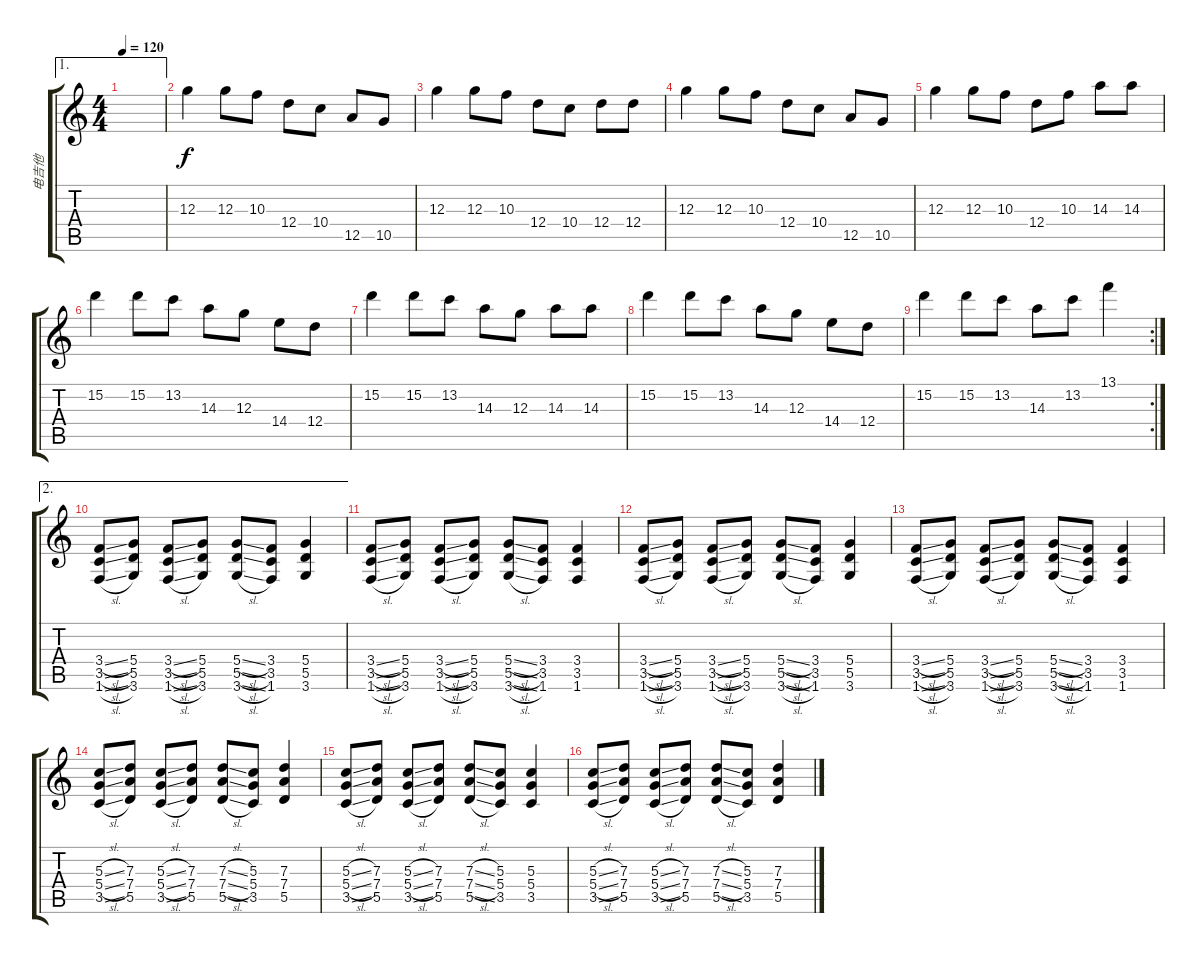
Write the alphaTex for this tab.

\track ("电吉他" "电吉他") {instrument distortionguitar}
\staff {score tabs}
\tuning (E4 B3 G3 D3 A2 E2) {hide}
\ae 1
\ts (4 4)
\tempo 120
\clef g2
\ks c
|
12.3.4 12.3.8 10.3.8 12.4.8 10.4.8 12.5.8 10.5.8 |
12.3.4 12.3.8 10.3.8 12.4.8 10.4.8 12.4.8 12.4.8 |
12.3.4 12.3.8 10.3.8 12.4.8 10.4.8 12.5.8 10.5.8 |
12.3.4 12.3.8 10.3.8 12.4.8 10.3.8 14.3.8 14.3.8 |
15.2.4 15.2.8 13.2.8 14.3.8 12.3.8 14.4.8 12.4.8 |
15.2.4 15.2.8 13.2.8 14.3.8 12.3.8 14.3.8 14.3.8 |
15.2.4 15.2.8 13.2.8 14.3.8 12.3.8 14.4.8 12.4.8 |
\rc 2
15.2.4 15.2.8 13.2.8 14.3.8 13.2.8 13.1.4 |
\ae 2
(3.4{sl} 3.5{sl} 1.6{sl}).8 (5.4 5.5 3.6).8 (3.4{sl} 3.5{sl} 1.6{sl}).8 (5.4 5.5 3.6).8 (5.4{sl} 5.5{sl} 3.6{sl}).8 (3.4 3.5 1.6).8 (5.4 5.5 3.6).4 |
(3.4{sl} 3.5{sl} 1.6{sl}).8 (5.4 5.5 3.6).8 (3.4{sl} 3.5{sl} 1.6{sl}).8 (5.4 5.5 3.6).8 (5.4{sl} 5.5{sl} 3.6{sl}).8 (3.4 3.5 1.6).8 (3.4 3.5 1.6).4 |
(3.4{sl} 3.5{sl} 1.6{sl}).8 (5.4 5.5 3.6).8 (3.4{sl} 3.5{sl} 1.6{sl}).8 (5.4 5.5 3.6).8 (5.4{sl} 5.5{sl} 3.6{sl}).8 (3.4 3.5 1.6).8 (5.4 5.5 3.6).4 |
(3.4{sl} 3.5{sl} 1.6{sl}).8 (5.4 5.5 3.6).8 (3.4{sl} 3.5{sl} 1.6{sl}).8 (5.4 5.5 3.6).8 (5.4{sl} 5.5{sl} 3.6{sl}).8 (3.4 3.5 1.6).8 (3.4 3.5 1.6).4 |
(5.3{sl} 5.4{sl} 3.5{sl}).8 (7.3 7.4 5.5).8 (5.3{sl} 5.4{sl} 3.5{sl}).8 (7.3 7.4 5.5).8 (7.3{sl} 7.4{sl} 5.5{sl}).8 (5.3 5.4 3.5).8 (7.3 7.4 5.5).4 |
(5.3{sl} 5.4{sl} 3.5{sl}).8 (7.3 7.4 5.5).8 (5.3{sl} 5.4{sl} 3.5{sl}).8 (7.3 7.4 5.5).8 (7.3{sl} 7.4{sl} 5.5{sl}).8 (5.3 5.4 3.5).8 (5.3 5.4 3.5).4 |
(5.3{sl} 5.4{sl} 3.5{sl}).8 (7.3 7.4 5.5).8 (5.3{sl} 5.4{sl} 3.5{sl}).8 (7.3 7.4 5.5).8 (7.3{sl} 7.4{sl} 5.5{sl}).8 (5.3 5.4 3.5).8 (7.3 7.4 5.5).4
